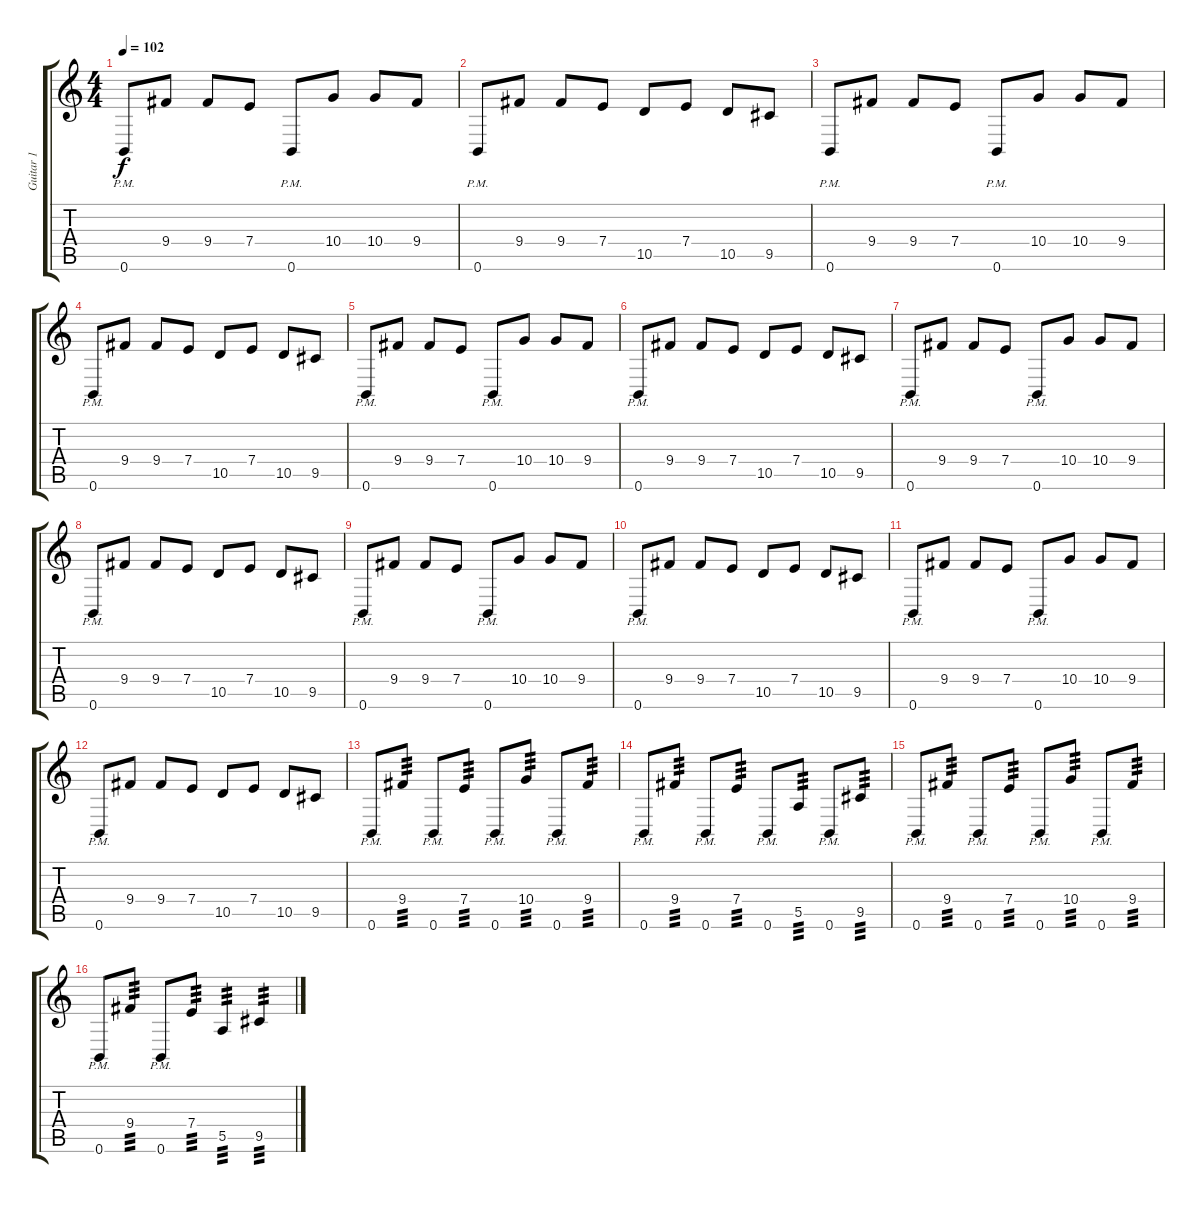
\track ("Guitar 1" "Guitar 1") {instrument distortionguitar}
\staff {score tabs}
\tuning (B3 Gb3 D3 A2 E2 B1) {hide}
\ts (4 4)
\tempo 102
\clef g2
\ks c
0.6{pm}.8{dy f} 9.4.8 9.4.8 7.4.8 0.6{pm}.8 10.4.8 10.4.8 9.4.8 |
0.6{pm}.8 9.4.8 9.4.8 7.4.8 10.5.8 7.4.8 10.5.8 9.5.8 |
0.6{pm}.8 9.4.8 9.4.8 7.4.8 0.6{pm}.8 10.4.8 10.4.8 9.4.8 |
0.6{pm}.8 9.4.8 9.4.8 7.4.8 10.5.8 7.4.8 10.5.8 9.5.8 |
0.6{pm}.8 9.4.8 9.4.8 7.4.8 0.6{pm}.8 10.4.8 10.4.8 9.4.8 |
0.6{pm}.8 9.4.8 9.4.8 7.4.8 10.5.8 7.4.8 10.5.8 9.5.8 |
0.6{pm}.8 9.4.8 9.4.8 7.4.8 0.6{pm}.8 10.4.8 10.4.8 9.4.8 |
0.6{pm}.8 9.4.8 9.4.8 7.4.8 10.5.8 7.4.8 10.5.8 9.5.8 |
0.6{pm}.8 9.4.8 9.4.8 7.4.8 0.6{pm}.8 10.4.8 10.4.8 9.4.8 |
0.6{pm}.8 9.4.8 9.4.8 7.4.8 10.5.8 7.4.8 10.5.8 9.5.8 |
0.6{pm}.8 9.4.8 9.4.8 7.4.8 0.6{pm}.8 10.4.8 10.4.8 9.4.8 |
0.6{pm}.8 9.4.8 9.4.8 7.4.8 10.5.8 7.4.8 10.5.8 9.5.8 |
0.6{pm}.8 9.4.8{tp 3} 0.6{pm}.8 7.4.8{tp 3} 0.6{pm}.8 10.4.8{tp 3} 0.6{pm}.8 9.4.8{tp 3} |
0.6{pm}.8 9.4.8{tp 3} 0.6{pm}.8 7.4.8{tp 3} 0.6{pm}.8 5.5.8{tp 3} 0.6{pm}.8 9.5.8{tp 3} |
0.6{pm}.8 9.4.8{tp 3} 0.6{pm}.8 7.4.8{tp 3} 0.6{pm}.8 10.4.8{tp 3} 0.6{pm}.8 9.4.8{tp 3} |
0.6{pm}.8 9.4.8{tp 3} 0.6{pm}.8 7.4.8{tp 3} 5.5.4{tp 3} 9.5.4{tp 3}
